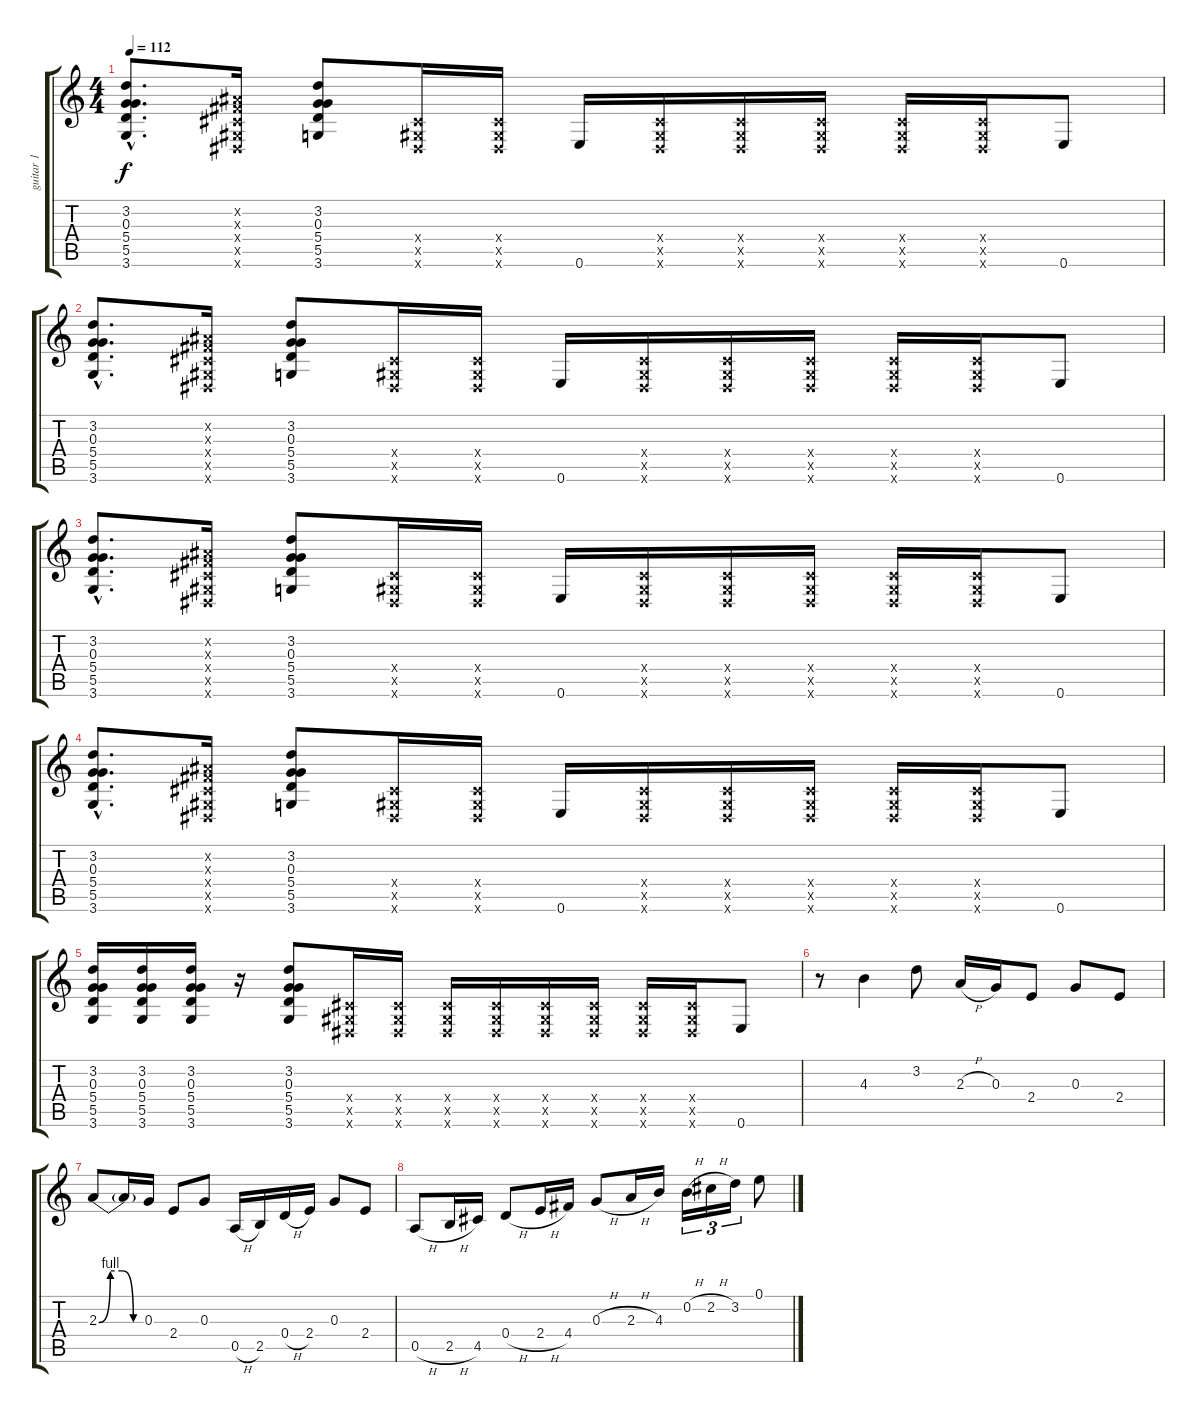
\track ("guitar 1" "guitar 1") {instrument electricguitarjazz}
\staff {score tabs}
\tuning (E4 B3 G3 D3 A2 E2) {hide}
\ts (4 4)
\tempo 112
\clef g2
\ks c
(3.2{hac} 0.3{hac} 5.4{hac} 5.5{hac} 3.6{hac}).8{d dy f} (-1.2{x} -1.3{x} -1.4{x} -1.5{x} -1.6{x}).16 (3.2 0.3 5.4 5.5 3.6).8 (-1.4{x} -1.5{x} -1.6{x}).16 (-1.4{x} -1.5{x} -1.6{x}).16 0.6.16 (-1.4{x} -1.5{x} -1.6{x}).16 (-1.4{x} -1.5{x} -1.6{x}).16 (-1.4{x} -1.5{x} -1.6{x}).16 (-1.4{x} -1.5{x} -1.6{x}).16 (-1.4{x} -1.5{x} -1.6{x}).16 0.6.8 |
(3.2{hac} 0.3{hac} 5.4{hac} 5.5{hac} 3.6{hac}).8{d} (-1.2{x} -1.3{x} -1.4{x} -1.5{x} -1.6{x}).16 (3.2 0.3 5.4 5.5 3.6).8 (-1.4{x} -1.5{x} -1.6{x}).16 (-1.4{x} -1.5{x} -1.6{x}).16 0.6.16 (-1.4{x} -1.5{x} -1.6{x}).16 (-1.4{x} -1.5{x} -1.6{x}).16 (-1.4{x} -1.5{x} -1.6{x}).16 (-1.4{x} -1.5{x} -1.6{x}).16 (-1.4{x} -1.5{x} -1.6{x}).16 0.6.8 |
(3.2{hac} 0.3{hac} 5.4{hac} 5.5{hac} 3.6{hac}).8{d} (-1.2{x} -1.3{x} -1.4{x} -1.5{x} -1.6{x}).16 (3.2 0.3 5.4 5.5 3.6).8 (-1.4{x} -1.5{x} -1.6{x}).16 (-1.4{x} -1.5{x} -1.6{x}).16 0.6.16 (-1.4{x} -1.5{x} -1.6{x}).16 (-1.4{x} -1.5{x} -1.6{x}).16 (-1.4{x} -1.5{x} -1.6{x}).16 (-1.4{x} -1.5{x} -1.6{x}).16 (-1.4{x} -1.5{x} -1.6{x}).16 0.6.8 |
(3.2{hac} 0.3{hac} 5.4{hac} 5.5{hac} 3.6{hac}).8{d} (-1.2{x} -1.3{x} -1.4{x} -1.5{x} -1.6{x}).16 (3.2 0.3 5.4 5.5 3.6).8 (-1.4{x} -1.5{x} -1.6{x}).16 (-1.4{x} -1.5{x} -1.6{x}).16 0.6.16 (-1.4{x} -1.5{x} -1.6{x}).16 (-1.4{x} -1.5{x} -1.6{x}).16 (-1.4{x} -1.5{x} -1.6{x}).16 (-1.4{x} -1.5{x} -1.6{x}).16 (-1.4{x} -1.5{x} -1.6{x}).16 0.6.8 |
(3.2 0.3 5.4 5.5 3.6).16 (3.2 0.3 5.4 5.5 3.6).16 (3.2 0.3 5.4 5.5 3.6).16 r.16 (3.2 0.3 5.4 5.5 3.6).8 (-1.4{x} -1.5{x} -1.6{x}).16 (-1.4{x} -1.5{x} -1.6{x}).16 (-1.4{x} -1.5{x} -1.6{x}).16 (-1.4{x} -1.5{x} -1.6{x}).16 (-1.4{x} -1.5{x} -1.6{x}).16 (-1.4{x} -1.5{x} -1.6{x}).16 (-1.4{x} -1.5{x} -1.6{x}).16 (-1.4{x} -1.5{x} -1.6{x}).16 0.6.8 |
r.8 4.3.4 3.2.8 2.3{h}.16 0.3.16 2.4.8 0.3.8 2.4.8 |
2.3{be (custom 0 0 15 4 30 4 45 0 60 0)}.8 2.3{t}.16 0.3.16 2.4.8 0.3.8 0.5{h}.16 2.5.16 0.4{h}.16 2.4.16 0.3.8 2.4.8 |
0.5{h}.8 2.5{h}.16 4.5.16 0.4{h}.8 2.4{h}.16 4.4.16 0.3{h}.8 2.3{h}.16 4.3.16 0.2{h}.16{tu (3 2)} 2.2{h}.16{tu (3 2)} 3.2.16{tu (3 2)} 0.1.8
